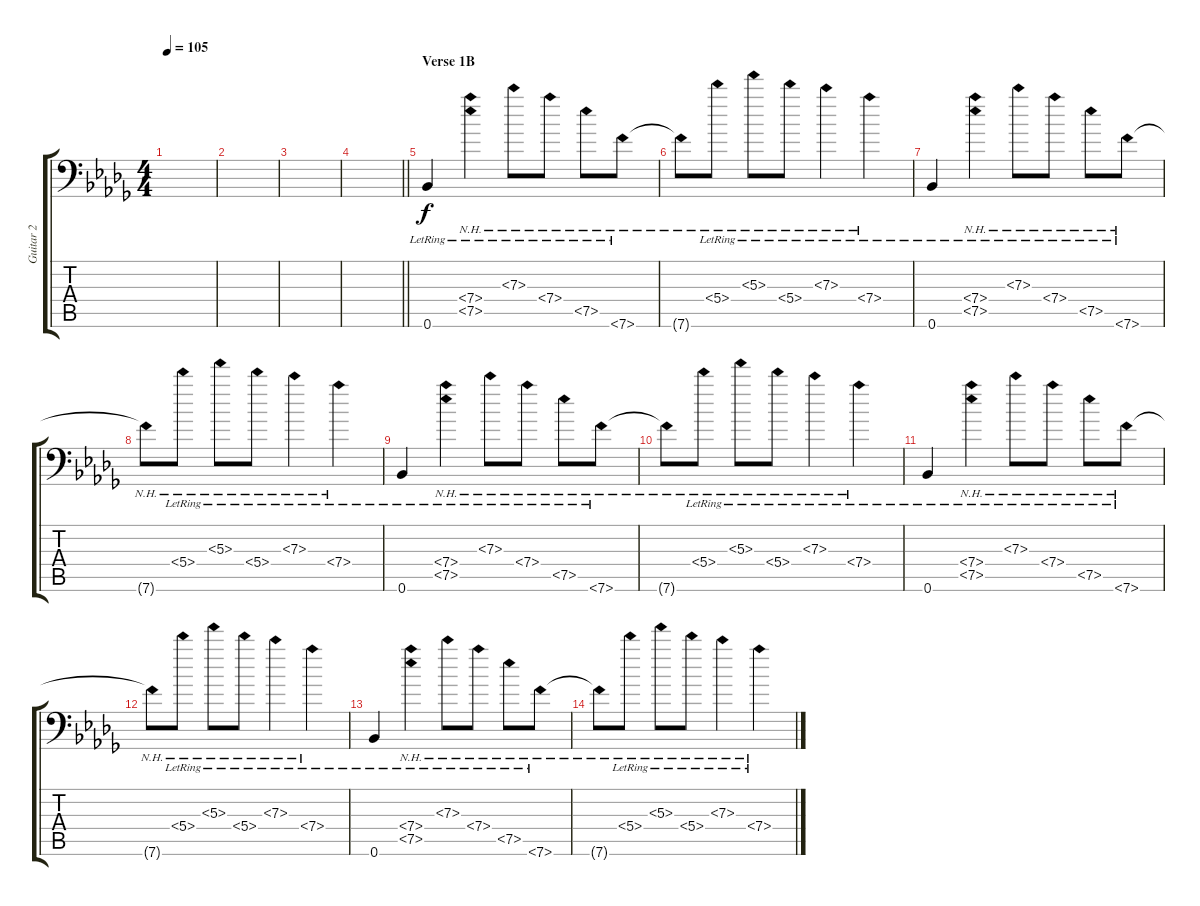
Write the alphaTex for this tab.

\track ("Guitar 2" "Guitar 2") {instrument acousticguitarsteel}
\staff {score tabs}
\tuning (Db4 Db4 F3 Db3 Ab2 Bb1) {hide}
\ts (4 4)
\tempo 105
\clef f4
\ks db
|
|
|
\barLineRight lightlight
|
\section ("" "Verse 1B")
0.6{lr}.4 (7.4{nh lr} 7.5{nh lr}).4 7.3{nh lr}.8 7.4{nh lr}.8 7.5{nh lr}.8 7.6{nh lr}.8 |
7.6{nh t}.8 5.4{nh lr}.8 5.3{nh lr}.8 5.4{nh lr}.8 7.3{nh lr}.4 7.4{nh lr}.4 |
0.6{lr}.4 (7.4{nh lr} 7.5{nh lr}).4 7.3{nh lr}.8 7.4{nh lr}.8 7.5{nh lr}.8 7.6{nh lr}.8 |
7.6{nh t}.8 5.4{nh lr}.8 5.3{nh lr}.8 5.4{nh lr}.8 7.3{nh lr}.4 7.4{nh lr}.4 |
0.6{lr}.4 (7.4{nh lr} 7.5{nh lr}).4 7.3{nh lr}.8 7.4{nh lr}.8 7.5{nh lr}.8 7.6{nh lr}.8 |
7.6{nh t}.8 5.4{nh lr}.8 5.3{nh lr}.8 5.4{nh lr}.8 7.3{nh lr}.4 7.4{nh lr}.4 |
0.6{lr}.4 (7.4{nh lr} 7.5{nh lr}).4 7.3{nh lr}.8 7.4{nh lr}.8 7.5{nh lr}.8 7.6{nh lr}.8 |
7.6{nh t}.8 5.4{nh lr}.8 5.3{nh lr}.8 5.4{nh lr}.8 7.3{nh lr}.4 7.4{nh lr}.4 |
0.6{lr}.4 (7.4{nh lr} 7.5{nh lr}).4 7.3{nh lr}.8 7.4{nh lr}.8 7.5{nh lr}.8 7.6{nh lr}.8 |
7.6{nh t}.8 5.4{nh lr}.8 5.3{nh lr}.8 5.4{nh lr}.8 7.3{nh lr}.4 7.4{nh lr}.4
